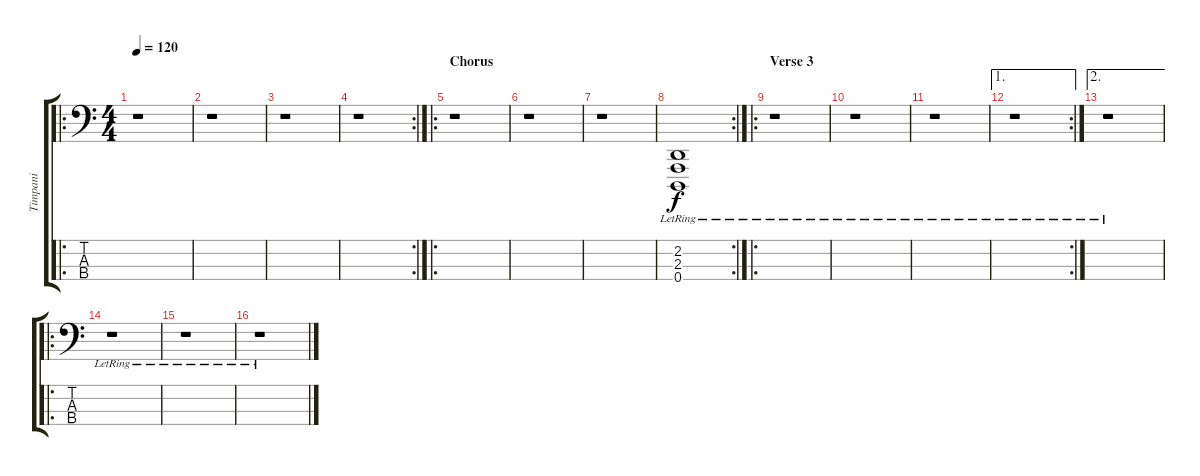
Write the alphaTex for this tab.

\track ("Timpani" "Timpani") {instrument timpani}
\staff {score tabs}
\tuning (F2 C2 G1 D1) {hide}
\ro
\ts (4 4)
\tempo 120
\clef f4
\ks c
r.1{dy f} |
r.1 |
r.1 |
\rc 2
r.1 |
\ro
\section ("" "Chorus")
r.1 |
r.1 |
r.1 |
\rc 2
(2.2{lr} 2.3 0.4).1 |
\ro
\section ("" "Verse 3")
r.1 |
r.1 |
r.1 |
\ae 1
\rc 2
r.1 |
\ae 2
r.1 |
\ro
r.1 |
r.1 |
r.1
